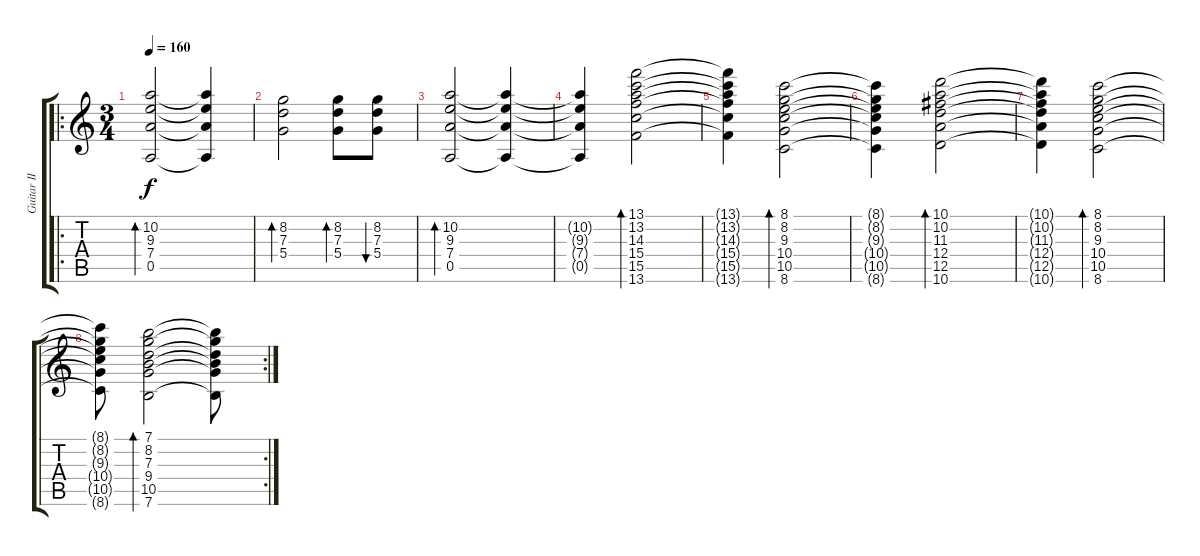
\track ("Guitar II" "Guitar II") {instrument acousticguitarsteel}
\staff {score tabs}
\tuning (E4 B3 G3 D3 A2 E2) {hide}
\ro
\ts (3 4)
\tempo 160
\clef g2
\ks c
(10.2 9.3 7.4 0.5).2{bd 120 dy f instrument acousticguitarsteel} (10.2{t} 9.3{t} 7.4{t} 0.5{t}).4 |
(8.2 7.3 5.4).2{bd 120} (8.2 7.3 5.4).8{bd 120} (8.2 7.3 5.4).8{bu 120} |
(10.2 9.3 7.4 0.5).2{bd 120} (10.2{t} 9.3{t} 7.4{t} 0.5{t}).4 |
(10.2{t} 9.3{t} 7.4{t} 0.5{t}).4 (13.1 13.2 14.3 15.4 15.5 13.6).2{bd 240} |
(13.1{t} 13.2{t} 14.3{t} 15.4{t} 15.5{t} 13.6{t}).4 (8.1 8.2 9.3 10.4 10.5 8.6).2{bd 240} |
(8.1{t} 8.2{t} 9.3{t} 10.4{t} 10.5{t} 8.6{t}).4 (10.1 10.2 11.3 12.4 12.5 10.6).2{bd 240} |
(10.1{t} 10.2{t} 11.3{t} 12.4{t} 12.5{t} 10.6{t}).4 (8.1 8.2 9.3 10.4 10.5 8.6).2{bd 240} |
\rc 2
(8.1{t} 8.2{t} 9.3{t} 10.4{t} 10.5{t} 8.6{t}).8 (7.1 8.2 7.3 9.4 10.5 7.6).2{bd 240} (7.1{t} 8.2{t} 7.3{t} 9.4{t} 10.5{t} 7.6{t}).8
